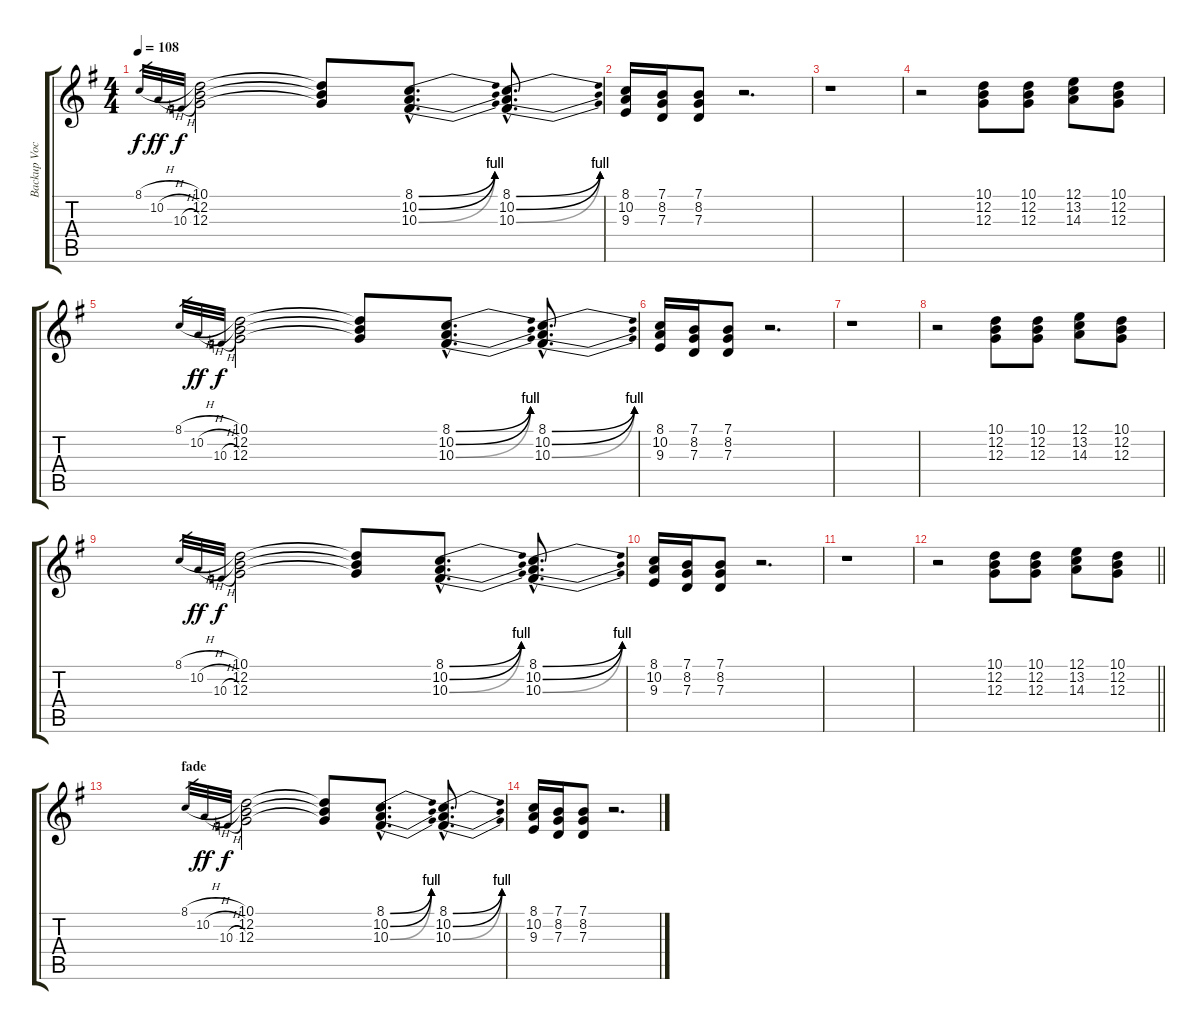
\track ("Backup Vocals" "Backup Voc") {instrument flute}
\staff {score tabs}
\tuning (E4 B3 G3 D3 A2 E2) {hide}
\ts (4 4)
\tempo 108
\clef g2
\ks g
8.1{h}.32{gr dy f} 10.2{h}.32{gr dy ff} 10.3{h}.32{gr dy f} (10.1 12.2 12.3).2 (10.1{t} 12.2{t} 12.3{t}).8 (8.1{be (bend 0 0 60 4) hac} 10.2{be (bend 0 0 60 4) hac} 10.3{be (bend 0 0 60 4) hac}).8{d} (8.1{be (bend 0 0 60 4) hac} 10.2{be (bend 0 0 60 4) hac} 10.3{be (bend 0 0 60 4) hac}).8{d} |
(8.1 10.2 9.3).16 (7.1 8.2 7.3).16 (7.1 8.2 7.3).8 r.2{d} |
r.1 |
r.2 (10.1 12.2 12.3).8 (10.1 12.2 12.3).8 (12.1 13.2 14.3).8 (10.1 12.2 12.3).8 |
8.1{h}.32{gr} 10.2{h}.32{gr dy ff} 10.3{h}.32{gr dy f} (10.1 12.2 12.3).2 (10.1{t} 12.2{t} 12.3{t}).8 (8.1{be (bend 0 0 60 4) hac} 10.2{be (bend 0 0 60 4) hac} 10.3{be (bend 0 0 60 4) hac}).8{d} (8.1{be (bend 0 0 60 4) hac} 10.2{be (bend 0 0 60 4) hac} 10.3{be (bend 0 0 60 4) hac}).8{d} |
(8.1 10.2 9.3).16 (7.1 8.2 7.3).16 (7.1 8.2 7.3).8 r.2{d} |
r.1 |
r.2 (10.1 12.2 12.3).8 (10.1 12.2 12.3).8 (12.1 13.2 14.3).8 (10.1 12.2 12.3).8 |
8.1{h}.32{gr} 10.2{h}.32{gr dy ff} 10.3{h}.32{gr dy f} (10.1 12.2 12.3).2 (10.1{t} 12.2{t} 12.3{t}).8 (8.1{be (bend 0 0 60 4) hac} 10.2{be (bend 0 0 60 4) hac} 10.3{be (bend 0 0 60 4) hac}).8{d} (8.1{be (bend 0 0 60 4) hac} 10.2{be (bend 0 0 60 4) hac} 10.3{be (bend 0 0 60 4) hac}).8{d} |
(8.1 10.2 9.3).16 (7.1 8.2 7.3).16 (7.1 8.2 7.3).8 r.2{d} |
r.1 |
\barLineRight lightlight
r.2 (10.1 12.2 12.3).8 (10.1 12.2 12.3).8 (12.1 13.2 14.3).8 (10.1 12.2 12.3).8 |
\section ("" "fade")
8.1{h}.32{gr} 10.2{h}.32{gr dy ff} 10.3{h}.32{gr dy f} (10.1 12.2 12.3).2{volume 0} (10.1{t} 12.2{t} 12.3{t}).8 (8.1{be (bend 0 0 60 4) hac} 10.2{be (bend 0 0 60 4) hac} 10.3{be (bend 0 0 60 4) hac}).8{d} (8.1{be (bend 0 0 60 4) hac} 10.2{be (bend 0 0 60 4) hac} 10.3{be (bend 0 0 60 4) hac}).8{d} |
(8.1 10.2 9.3).16 (7.1 8.2 7.3).16 (7.1 8.2 7.3).8 r.2{d}
